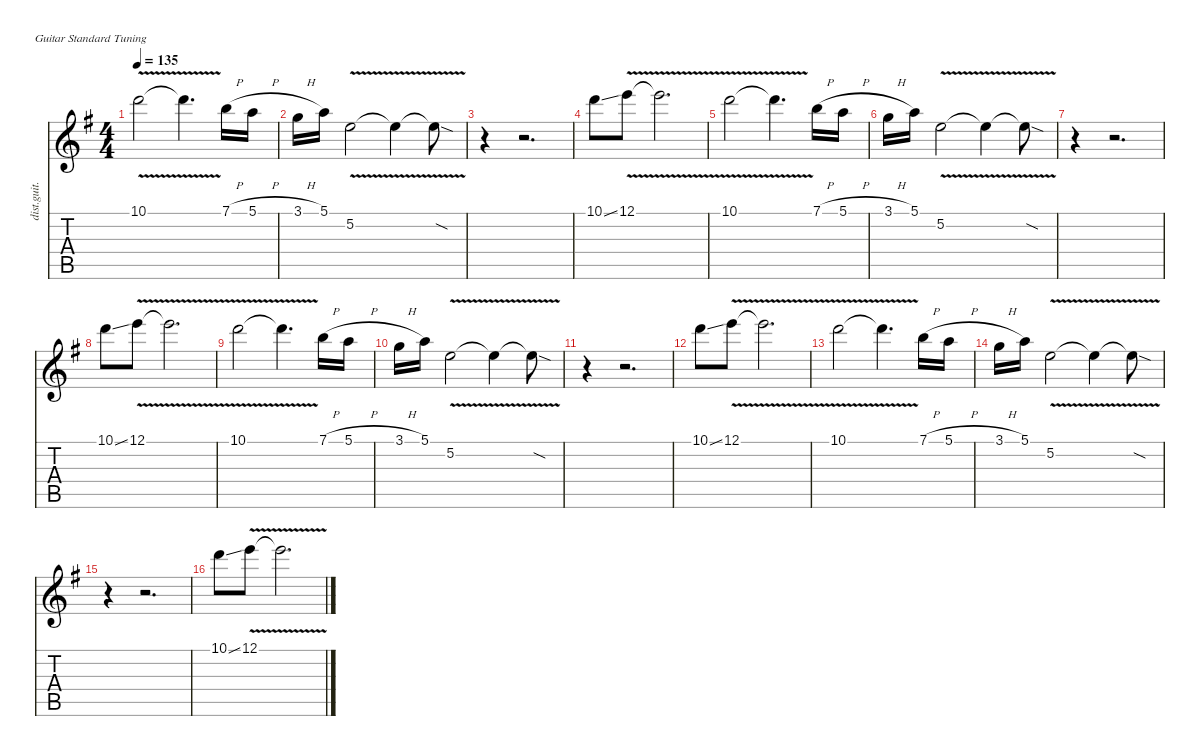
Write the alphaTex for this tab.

\defaultSystemsLayout 4
\hideDynamics
\bracketExtendMode nobrackets
\track ("GT3" "dist.guit.") {instrument distortionguitar}
\staff {score tabs}
\tuning (E4 B3 G3 D3 A2 E2)
\ts (4 4)
\tempo 135
\clef g2
\ks eminor
10.1{v acc forcenatural}.2{dy mf beam Down} 10.1{v t acc forcenatural}.4{d beam Down} 7.1{h acc forcenatural}.16{beam Down} 5.1{h acc forcenatural}.16{beam Down} |
3.1{h acc forcenatural}.16{beam Down} 5.1{acc forcenatural}.16{beam Down} 5.2{v acc forcenatural}.2{beam Down} 5.2{v t acc forcenatural}.4{beam Down} 5.2{v sod t acc forcenatural}.8{beam Down} |
r.4{beam Down} r.2{d beam Down} |
10.1{ss acc forcenatural}.8{beam Down} 12.1{v acc forcenatural}.8{beam Down} 12.1{v t acc forcenatural}.2{d beam Down} |
10.1{v acc forcenatural}.2{beam Down} 10.1{v t acc forcenatural}.4{d beam Down} 7.1{h acc forcenatural}.16{beam Down} 5.1{h acc forcenatural}.16{beam Down} |
3.1{h acc forcenatural}.16{beam Down} 5.1{acc forcenatural}.16{beam Down} 5.2{v acc forcenatural}.2{beam Down} 5.2{v t acc forcenatural}.4{beam Down} 5.2{v sod t acc forcenatural}.8{beam Down} |
r.4{beam Down} r.2{d beam Down} |
10.1{ss acc forcenatural}.8{beam Down} 12.1{v acc forcenatural}.8{beam Down} 12.1{v t acc forcenatural}.2{d beam Down} |
10.1{v acc forcenatural}.2{beam Down} 10.1{v t acc forcenatural}.4{d beam Down} 7.1{h acc forcenatural}.16{beam Down} 5.1{h acc forcenatural}.16{beam Down} |
3.1{h acc forcenatural}.16{beam Down} 5.1{acc forcenatural}.16{beam Down} 5.2{v acc forcenatural}.2{beam Down} 5.2{v t acc forcenatural}.4{beam Down} 5.2{v sod t acc forcenatural}.8{beam Down} |
r.4{beam Down} r.2{d beam Down} |
10.1{ss acc forcenatural}.8{beam Down} 12.1{v acc forcenatural}.8{beam Down} 12.1{v t acc forcenatural}.2{d beam Down} |
10.1{v acc forcenatural}.2{beam Down} 10.1{v t acc forcenatural}.4{d beam Down} 7.1{h acc forcenatural}.16{beam Down} 5.1{h acc forcenatural}.16{beam Down} |
3.1{h acc forcenatural}.16{beam Down} 5.1{acc forcenatural}.16{beam Down} 5.2{v acc forcenatural}.2{beam Down} 5.2{v t acc forcenatural}.4{beam Down} 5.2{v sod t acc forcenatural}.8{beam Down} |
r.4{beam Down} r.2{d beam Down} |
10.1{ss acc forcenatural}.8{beam Down} 12.1{v acc forcenatural}.8{beam Down} 12.1{v t acc forcenatural}.2{d beam Down}
